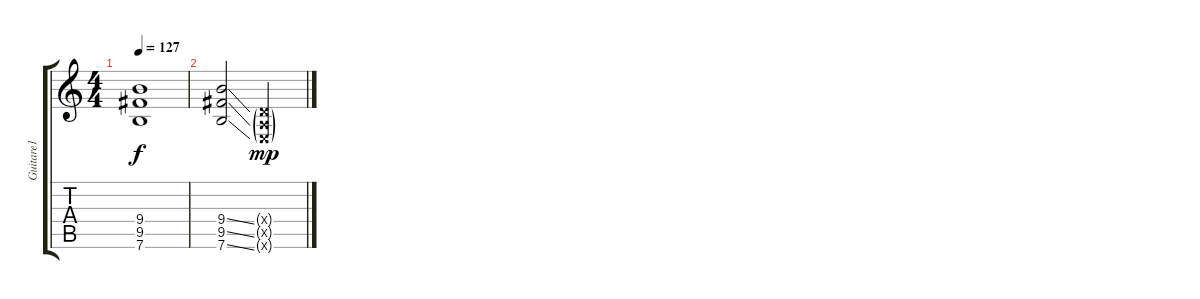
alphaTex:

\track ("Guitare1" "Guitare1") {instrument distortionguitar}
\staff {score tabs}
\tuning (E4 B3 G3 D3 A2 E2) {hide}
\ts (4 4)
\tempo 127
\clef g2
\ks c
(9.4 9.5 7.6).1{dy f} |
(9.4{ss} 9.5{ss} 7.6{ss}).2 (0.4{g x} 0.5{g x} 0.6{g x}).2{dy mp}
